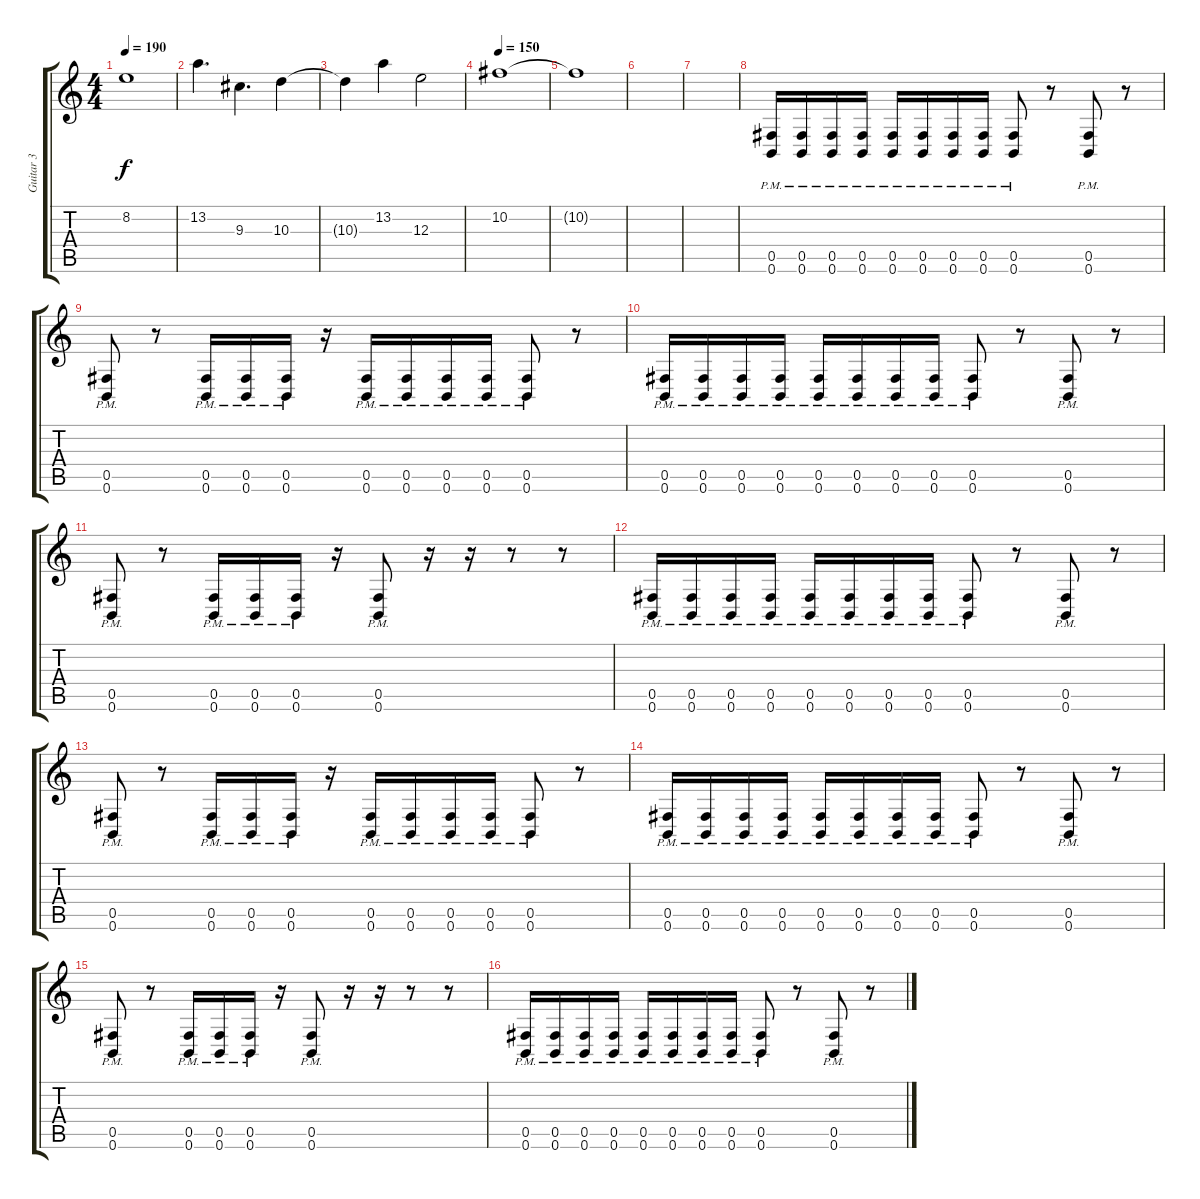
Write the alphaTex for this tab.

\track ("Guitar 3" "Guitar 3") {instrument distortionguitar}
\staff {score tabs}
\tuning (Db4 Ab3 E3 B2 Gb2 B1) {hide}
\ts (4 4)
\tempo 190
\clef g2
\ks c
8.2{t}.1{dy f} |
13.2.4{d} 9.3.4{d} 10.3.4 |
10.3{t}.4 13.2.4 12.3.2 |
\tempo 150
10.2.1 |
10.2{t}.1 |
|
|
(0.5{pm} 0.6{pm}).16 (0.5{pm} 0.6{pm}).16 (0.5{pm} 0.6{pm}).16 (0.5{pm} 0.6{pm}).16 (0.5{pm} 0.6{pm}).16 (0.5{pm} 0.6{pm}).16 (0.5{pm} 0.6{pm}).16 (0.5{pm} 0.6{pm}).16 (0.5{pm} 0.6{pm}).8 r.8 (0.5{pm} 0.6{pm}).8 r.8 |
(0.5{pm} 0.6{pm}).8 r.8 (0.5{pm} 0.6{pm}).16 (0.5{pm} 0.6{pm}).16 (0.5{pm} 0.6{pm}).16 r.16 (0.5{pm} 0.6{pm}).16 (0.5{pm} 0.6{pm}).16 (0.5{pm} 0.6{pm}).16 (0.5{pm} 0.6{pm}).16 (0.5{pm} 0.6{pm}).8 r.8 |
(0.5{pm} 0.6{pm}).16 (0.5{pm} 0.6{pm}).16 (0.5{pm} 0.6{pm}).16 (0.5{pm} 0.6{pm}).16 (0.5{pm} 0.6{pm}).16 (0.5{pm} 0.6{pm}).16 (0.5{pm} 0.6{pm}).16 (0.5{pm} 0.6{pm}).16 (0.5{pm} 0.6{pm}).8 r.8 (0.5{pm} 0.6{pm}).8 r.8 |
(0.5{pm} 0.6{pm}).8 r.8 (0.5{pm} 0.6{pm}).16 (0.5{pm} 0.6{pm}).16 (0.5{pm} 0.6{pm}).16 r.16 (0.5{pm} 0.6{pm}).8 r.16 r.16 r.8 r.8 |
(0.5{pm} 0.6{pm}).16 (0.5{pm} 0.6{pm}).16 (0.5{pm} 0.6{pm}).16 (0.5{pm} 0.6{pm}).16 (0.5{pm} 0.6{pm}).16 (0.5{pm} 0.6{pm}).16 (0.5{pm} 0.6{pm}).16 (0.5{pm} 0.6{pm}).16 (0.5{pm} 0.6{pm}).8 r.8 (0.5{pm} 0.6{pm}).8 r.8 |
(0.5{pm} 0.6{pm}).8 r.8 (0.5{pm} 0.6{pm}).16 (0.5{pm} 0.6{pm}).16 (0.5{pm} 0.6{pm}).16 r.16 (0.5{pm} 0.6{pm}).16 (0.5{pm} 0.6{pm}).16 (0.5{pm} 0.6{pm}).16 (0.5{pm} 0.6{pm}).16 (0.5{pm} 0.6{pm}).8 r.8 |
(0.5{pm} 0.6{pm}).16 (0.5{pm} 0.6{pm}).16 (0.5{pm} 0.6{pm}).16 (0.5{pm} 0.6{pm}).16 (0.5{pm} 0.6{pm}).16 (0.5{pm} 0.6{pm}).16 (0.5{pm} 0.6{pm}).16 (0.5{pm} 0.6{pm}).16 (0.5{pm} 0.6{pm}).8 r.8 (0.5{pm} 0.6{pm}).8 r.8 |
(0.5{pm} 0.6{pm}).8 r.8 (0.5{pm} 0.6{pm}).16 (0.5{pm} 0.6{pm}).16 (0.5{pm} 0.6{pm}).16 r.16 (0.5{pm} 0.6{pm}).8 r.16 r.16 r.8 r.8 |
(0.5{pm} 0.6{pm}).16 (0.5{pm} 0.6{pm}).16 (0.5{pm} 0.6{pm}).16 (0.5{pm} 0.6{pm}).16 (0.5{pm} 0.6{pm}).16 (0.5{pm} 0.6{pm}).16 (0.5{pm} 0.6{pm}).16 (0.5{pm} 0.6{pm}).16 (0.5{pm} 0.6{pm}).8 r.8 (0.5{pm} 0.6{pm}).8 r.8
